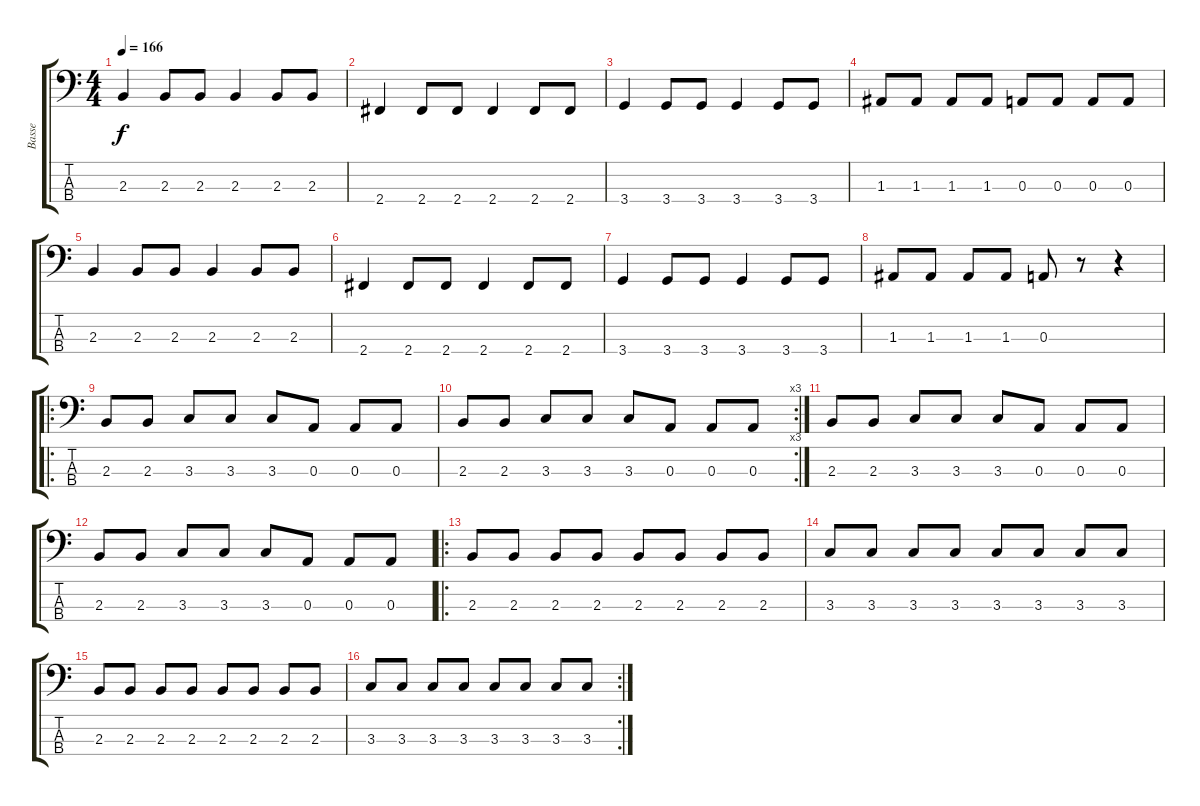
\track ("Basse" "Basse") {instrument electricbassfinger}
\staff {score tabs}
\tuning (G2 D2 A1 E1) {hide}
\ts (4 4)
\tempo 166
\clef f4
\ks c
2.3.4{dy f} 2.3.8 2.3.8 2.3.4 2.3.8 2.3.8 |
2.4.4 2.4.8 2.4.8 2.4.4 2.4.8 2.4.8 |
3.4.4 3.4.8 3.4.8 3.4.4 3.4.8 3.4.8 |
1.3.8 1.3.8 1.3.8 1.3.8 0.3.8 0.3.8 0.3.8 0.3.8 |
2.3.4 2.3.8 2.3.8 2.3.4 2.3.8 2.3.8 |
2.4.4 2.4.8 2.4.8 2.4.4 2.4.8 2.4.8 |
3.4.4 3.4.8 3.4.8 3.4.4 3.4.8 3.4.8 |
1.3.8 1.3.8 1.3.8 1.3.8 0.3.8 r.8 r.4 |
\ro
2.3.8 2.3.8 3.3.8 3.3.8 3.3.8 0.3.8 0.3.8 0.3.8 |
\rc 3
2.3.8 2.3.8 3.3.8 3.3.8 3.3.8 0.3.8 0.3.8 0.3.8 |
2.3.8 2.3.8 3.3.8 3.3.8 3.3.8 0.3.8 0.3.8 0.3.8 |
2.3.8 2.3.8 3.3.8 3.3.8 3.3.8 0.3.8 0.3.8 0.3.8 |
\ro
2.3.8 2.3.8 2.3.8 2.3.8 2.3.8 2.3.8 2.3.8 2.3.8 |
3.3.8 3.3.8 3.3.8 3.3.8 3.3.8 3.3.8 3.3.8 3.3.8 |
2.3.8 2.3.8 2.3.8 2.3.8 2.3.8 2.3.8 2.3.8 2.3.8 |
\rc 2
3.3.8 3.3.8 3.3.8 3.3.8 3.3.8 3.3.8 3.3.8 3.3.8
